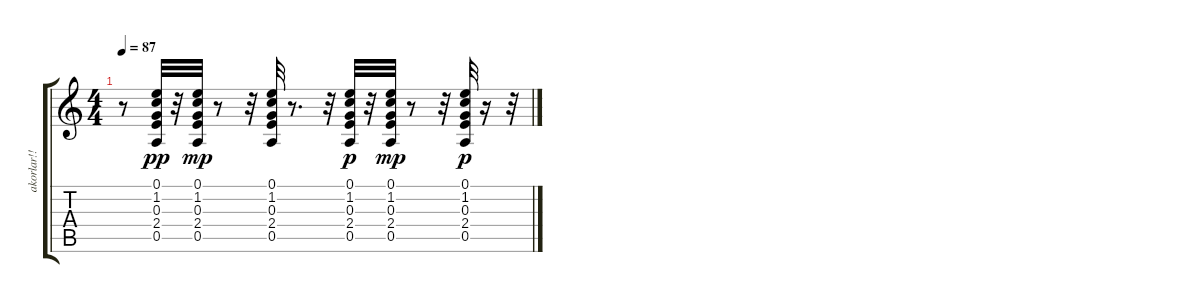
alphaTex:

\track ("akorlar!!" "akorlar!!") {instrument acousticguitarnylon}
\staff {score tabs}
\tuning (E4 B3 G3 D3 A2 E2) {hide}
\ts (4 4)
\tempo 87
\clef g2
\ks c
r.8{dy mp} (0.1 1.2 0.3 2.4 0.5).32{dy pp} r.32 (0.1 1.2 0.3 2.4 0.5).32{dy mp} r.8 r.32 (0.1 1.2 0.3 2.4 0.5).32 r.8{d} r.32 (0.1 1.2 0.3 2.4 0.5).32{dy p} r.32 (0.1 1.2 0.3 2.4 0.5).32{dy mp} r.8 r.32 (0.1 1.2 0.3 2.4 0.5).32{dy p} r.16 r.32
